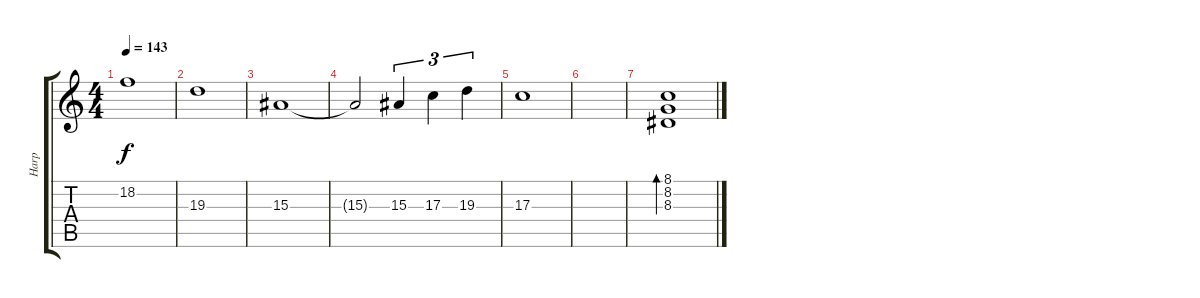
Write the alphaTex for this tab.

\track ("Harp" "Harp") {instrument orchestralharp}
\staff {score tabs}
\tuning (E4 B3 G3 D3 A2 E2) {hide}
\ts (4 4)
\tempo 143
\clef g2
\ks c
18.2.1{dy f} |
19.3.1 |
15.3.1 |
15.3{t}.2 15.3.4{tu (3 2)} 17.3.4{tu (3 2)} 19.3.4{tu (3 2)} |
17.3.1 |
|
(8.1 8.2 8.3).1{bd 240}
